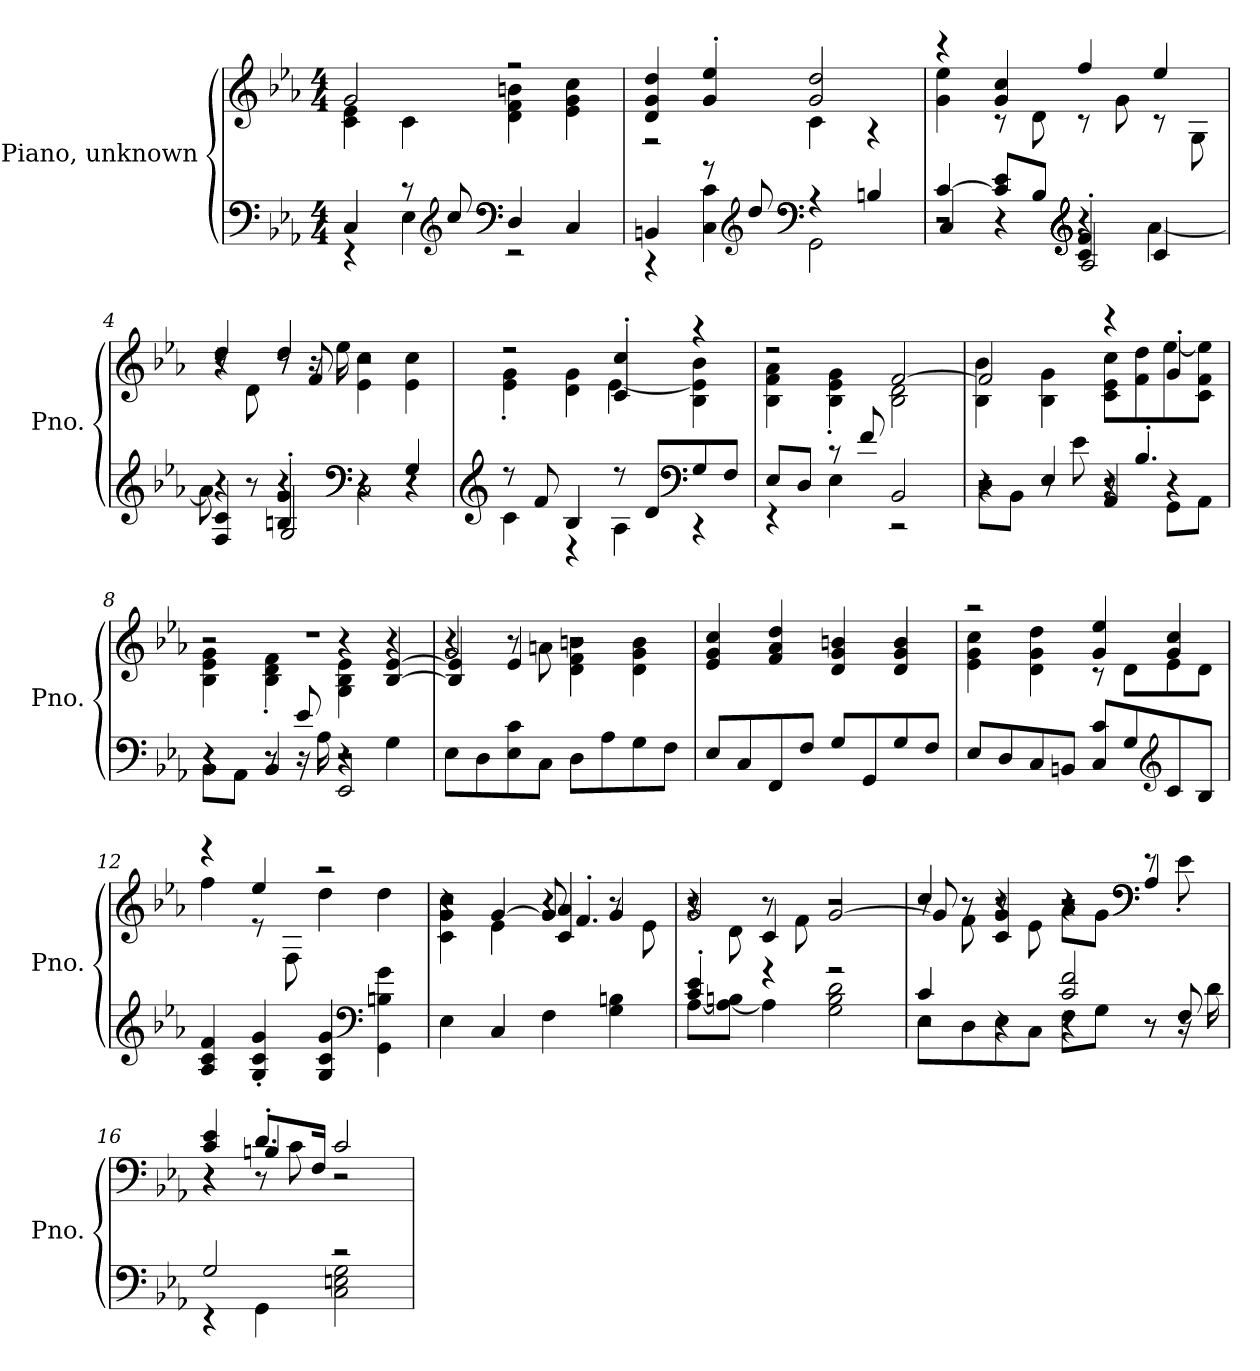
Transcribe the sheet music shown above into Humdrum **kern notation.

**kern	**kern
*part1	*part1
*staff2	*staff1
*I"Piano, unknown	*
*I'Pno.	*
*clefF4	*clefG2
*k[b-e-a-]	*k[b-e-a-]
*M4/4	*M4/4
*MM120	*MM120
=1	=1
*^	*^
4C/	4r	2g/	4c\ 4e-\
8r	4E-\	.	4c\
*clefG2	*	*	*
8cc/	.	.	.
*clefF4	*	*	*
4D/	2r	2r	4d\ 4f\ 4bn\
4C/	.	.	4e-\ 4g\ 4cc\
=2	=2	=2	=2
4BBn/	4r	4d/ 4g/ 4dd/	2r
8r	4C\ 4c\	4g/' 4ee-/'	.
*clefG2	*	*	*
8dd/	.	.	.
*clefF4	*	*	*
4r	2GG\	2g/ 2dd/	4c\
4Bn/	.	.	4r
=3	=3	=3	=3
*	*^	*	*
[4c/	2r	4C/	4r	4g\ 4ee-\
8c/] 8e-/L	.	4r	4g/ 4cc/	8r
8B-/J	.	.	.	8d\
*clefG2	*	*	*	*
4c/' 4f/'	4r	2A-/	4ff/	8r
.	.	.	.	8g\
4c/	[4a-\	.	4ee-/	8r
.	.	.	.	8G\
=4	=4	=4	=4	=4
*	*	*	*	*^
4F/ 4c/	8a-\]	4r	4dd/	8r	4r
.	8r	.	.	8d\	.
4Bn/' 4g/'	4r	2G/	4dd/	8r	8r
.	.	.	.	16r	8f/
.	.	.	.	16ee-\	.
*clefF4	*	*	*	*	*
4r	2C\	.	2r	4e-\ 4cc\	2r
4G/	.	4r	.	4e-\ 4cc\	.
*v	*v	*v	*	*	*
*	*v	*v	*v
!!LO:LB:g=z
=5	=5
*clefG2	*
*^	*^
8r	4c\	2r	4e-\' 4g\'
8f/	.	.	.
4B-/	4r	.	4d\ 4g\
8r	4A-\	4c/' 4cc/'	[4e-\
8d/L	.	.	.
*clefF4	*	*	*
8G/	4r	4r	4B-\ 4e-\] 4b-\
8F/J	.	.	.
=6	=6	=6	=6
8E-/L	4r	2r	4B-\ 4f\ 4a-\
8D/J	.	.	.
8r	4E-\	.	4B-\' 4e-\' 4g\'
8f/	.	.	.
2BB-/	2r	[2f/	2B-\ 2d\
=7	=7	=7	=7
*	*^	*	*
2r	8D\L	4r	2f/]	4B-\ 4b-\
.	8BB-\J	.	.	.
.	8r	4E-/	.	4B-\ 4g\
.	8e-\	.	.	.
8r	4r	4AA-/	4r	8c\ 8e-\ 8cc\L
4.B-'/	.	.	.	8f\ 8dd\
.	8GG\L	4r	4g'/	[8ee-\
.	8AA-\J	.	.	8c\ 8f\ 8ee-\]J
=8	=8	=8	=8	=8
*	*	*	*	*^
4r	8BB-\L	4r	1r	4B-\ 4e-\ 4g\	2r
.	8AA-\J	.	.	.	.
8r	8r	4BB-/	.	4B-\' 4d\' 4f\'	.
8e-/	16r	.	.	.	.
.	16A-\	.	.	.	.
2r	4r	2EE-/	.	4G\ 4B-\ 4e-\	4r
.	4G\	.	.	4r	[4B-/ [4e-/
*v	*v	*v	*	*	*
!!LO:LB:g=z	!!	!!
=9	=9	=9	=9
8E-\L	2g/	4r	4B-/] 4e-/]
8D\	.	.	.
8E-\ 8c\	.	8r	4e-/
8C\J	.	8an\	.
8D\L	2r	4d\ 4f\ 4bn\	2r
8A-\	.	.	.
8G\	.	4d\ 4g\ 4b\	.
8F\J	.	.	.
*	*v	*v	*v
=10	=10
8E-/L	4e-/ 4g/ 4cc/
8C/	.
8FF/	4f/ 4a-/ 4dd/
8F/J	.
8G/L	4d/ 4g/ 4bn/
8GG/	.
8G/	4d/ 4g/ 4b/
8F/J	.
=11	=11
*	*^
8E-/L	2r	4e-\ 4g\ 4cc\
8D/	.	.
8C/	.	4d\ 4g\ 4dd\
8BBn/J	.	.
8C/ 8c/L	4g/ 4ee-/	8r
8G/	.	8d\L
*clefG2	*	*
8c/	4g/ 4cc/	8e-\
8B-/J	.	8d\J
=12	=12	=12
4A-/ 4c/ 4f/	4r	4ff\
4G/' 4c/' 4g/'	4ee-/	8r
.	.	8F\
4G/ 4c/ 4g/	2r	4dd\
*clefF4	*	*
4GG\ 4Bn\ 4g\	.	4dd\
!!LO:LB:g=z
=13	=13	=13
*	*	*^
4E-\	4r	4c\ 4g\ 4cc\	2r
4C/	[4g/	4e-\	.
4F\	8g/]	4r	4c/ 4a-/
.	4.f'/	.	.
4G\ 4Bn\	.	8r	4g/
.	.	8e-\	.
=14	=14	=14	=14
*^	*	*	*
4c/' 4e-/'	[8A-\L	4r	8r	2g/
.	8A-\_ 8Bn\J	.	8d\	.
4r	4A-\]	4c/	8r	.
.	.	.	8f\	.
2r	2G\ 2B\ 2d\	2r	2r	[2g/
=15	=15	=15	=15	=15
*	*^	*	*	*
4c/	8E-\L	2r	4cc/	8r	8g/]
.	8D\	.	.	8f\	8r
4r	8E-\	.	4r	8r	4c/ 4g/
.	8C\J	.	.	8e-\	.
2c/ 2f/	8F\L	4r	2r	8a-\L	4r
.	8G\J	.	.	8g\J	.
*	*	*	*clefF4	*	*
.	8r	8r	.	8r	4A-/
.	16r	8F/	.	8e-'\	.
.	16d\	.	.	.	.
*	*v	*v	*	*	*
=16	=16	=16	=16	=16
2G/	4r	4c/ 4e-/	4r	4r
.	4GG\	8.d'/L	8r	4Bn/
.	.	.	8c\	.
.	.	16F/Jk	.	.
2r	2C\ 2En\ 2G\	2c/	2r	2r
*v	*v	*	*	*
*	*v	*v	*v
=	=
*-	*-
